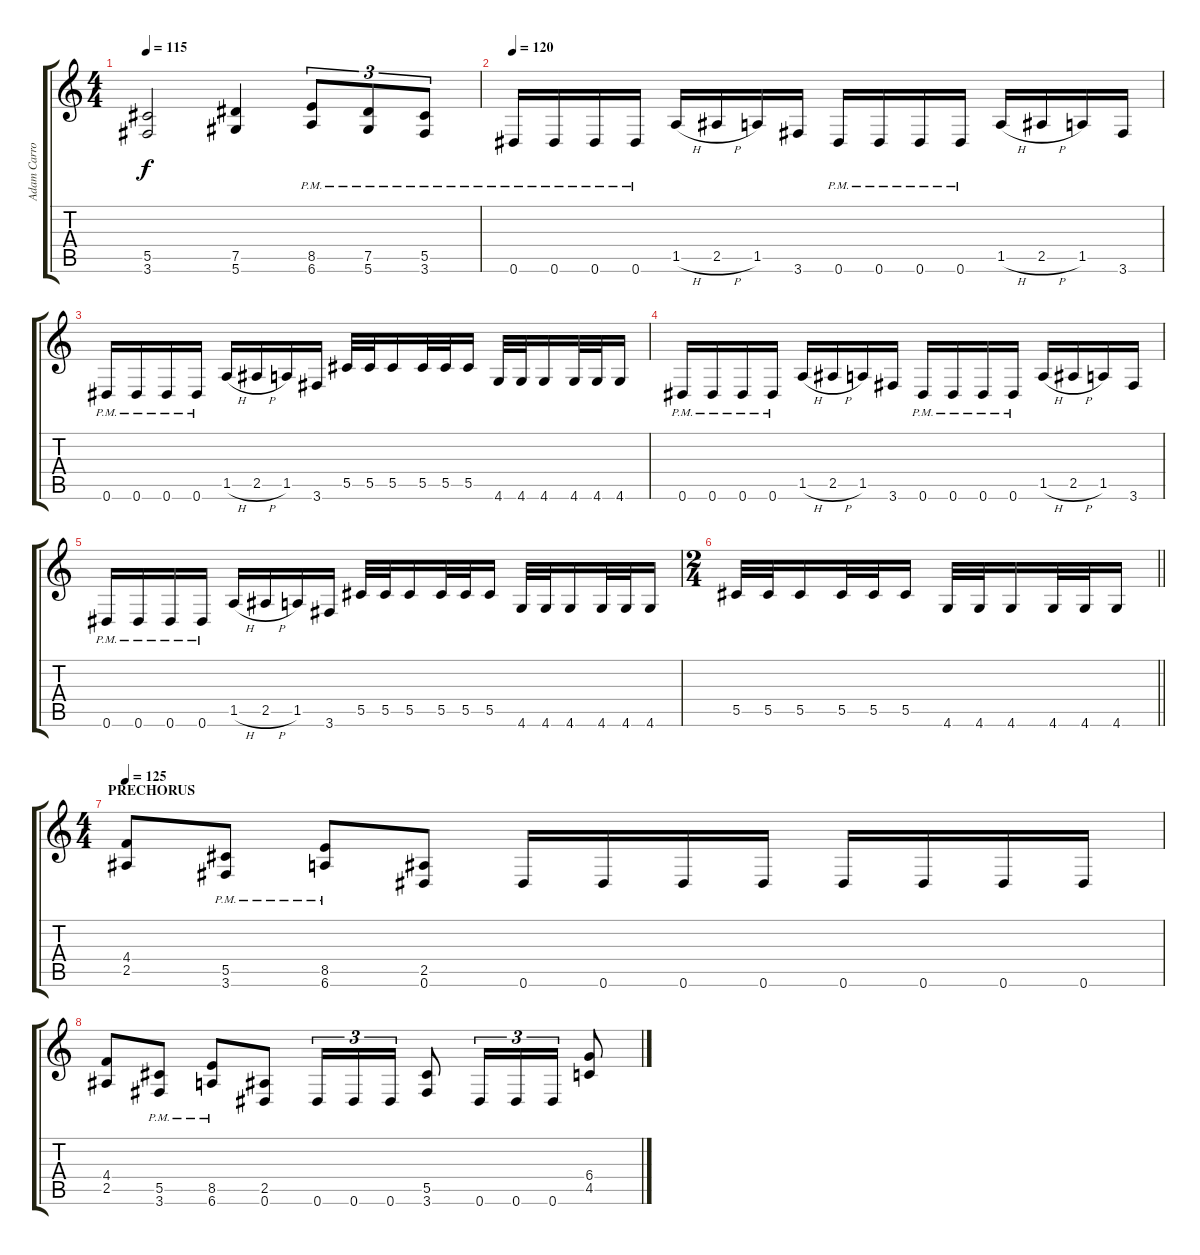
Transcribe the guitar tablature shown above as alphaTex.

\track ("Adam Carroll" "Adam Carro") {instrument distortionguitar}
\staff {score tabs}
\tuning (Eb4 Bb3 Gb3 Db3 Ab2 Eb2) {hide}
\ts (4 4)
\tempo 115
\clef g2
\ks c
(5.5 3.6).2{dy f} (7.5 5.6).4 (8.5{pm} 6.6{pm}).8{tu (3 2)} (7.5{pm} 5.6{pm}).8{tu (3 2)} (5.5{pm} 3.6{pm}).8{tu (3 2)} |
\tempo 120
0.6{pm}.16 0.6{pm}.16 0.6{pm}.16 0.6{pm}.16 1.5{h}.16 2.5{h}.16 1.5.16 3.6.16 0.6{pm}.16 0.6{pm}.16 0.6{pm}.16 0.6{pm}.16 1.5{h}.16 2.5{h}.16 1.5.16 3.6.16 |
0.6{pm}.16 0.6{pm}.16 0.6{pm}.16 0.6{pm}.16 1.5{h}.16 2.5{h}.16 1.5.16 3.6.16 5.5.32 5.5.32 5.5.16 5.5.32 5.5.32 5.5.16 4.6.32 4.6.32 4.6.16 4.6.32 4.6.32 4.6.16 |
0.6{pm}.16 0.6{pm}.16 0.6{pm}.16 0.6{pm}.16 1.5{h}.16 2.5{h}.16 1.5.16 3.6.16 0.6{pm}.16 0.6{pm}.16 0.6{pm}.16 0.6{pm}.16 1.5{h}.16 2.5{h}.16 1.5.16 3.6.16 |
0.6{pm}.16 0.6{pm}.16 0.6{pm}.16 0.6{pm}.16 1.5{h}.16 2.5{h}.16 1.5.16 3.6.16 5.5.32 5.5.32 5.5.16 5.5.32 5.5.32 5.5.16 4.6.32 4.6.32 4.6.16 4.6.32 4.6.32 4.6.16 |
\ts (2 4)
\barLineRight lightlight
5.5.32 5.5.32 5.5.16 5.5.32 5.5.32 5.5.16 4.6.32 4.6.32 4.6.16 4.6.32 4.6.32 4.6.16 |
\ts (4 4)
\section ("" "PRECHORUS")
\tempo 125
(4.4 2.5).8 (5.5{pm} 3.6{pm}).8 (8.5{pm} 6.6{pm}).8 (2.5 0.6).8 0.6.16 0.6.16 0.6.16 0.6.16 0.6.16 0.6.16 0.6.16 0.6.16 |
(4.4 2.5).8 (5.5{pm} 3.6{pm}).8 (8.5{pm} 6.6{pm}).8 (2.5 0.6).8 0.6.16{tu (3 2)} 0.6.16{tu (3 2)} 0.6.16{tu (3 2)} (5.5 3.6).8 0.6.16{tu (3 2)} 0.6.16{tu (3 2)} 0.6.16{tu (3 2)} (6.4 4.5).8
